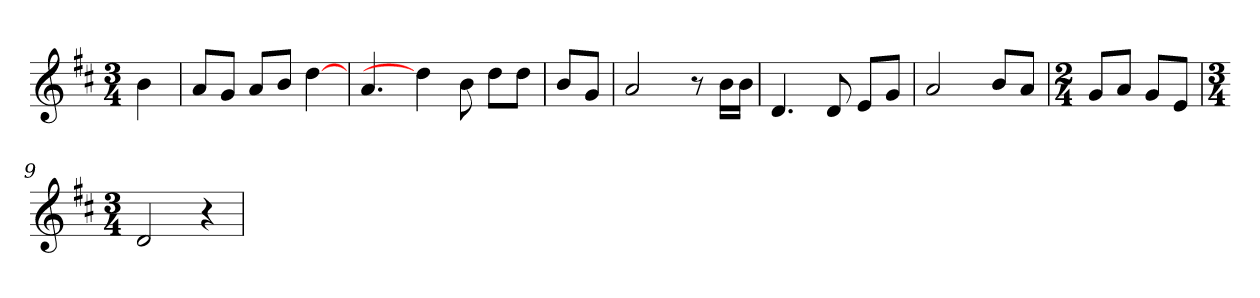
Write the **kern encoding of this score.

**kern
*part1
*staff1
*clefG2
*k[f#c#]
*D:
*M3/4
=1
4b\
=2
8a/L
8g/J
8a/L
8b/J
[4dd\
=3
4.a/
4dd\]
8b\
8dd\L
8dd\J
=4
8b/L
8g/J
=5
2a/
8r
16b\LL
16b\JJ
=6
4.d/
8d/
8e/L
8g/J
=7
2a/
8b/L
8a/J
=8
*M2/4
8g/L
8a/J
8g/L
8e/J
=9
*M3/4
2d/
4r
=
*-
